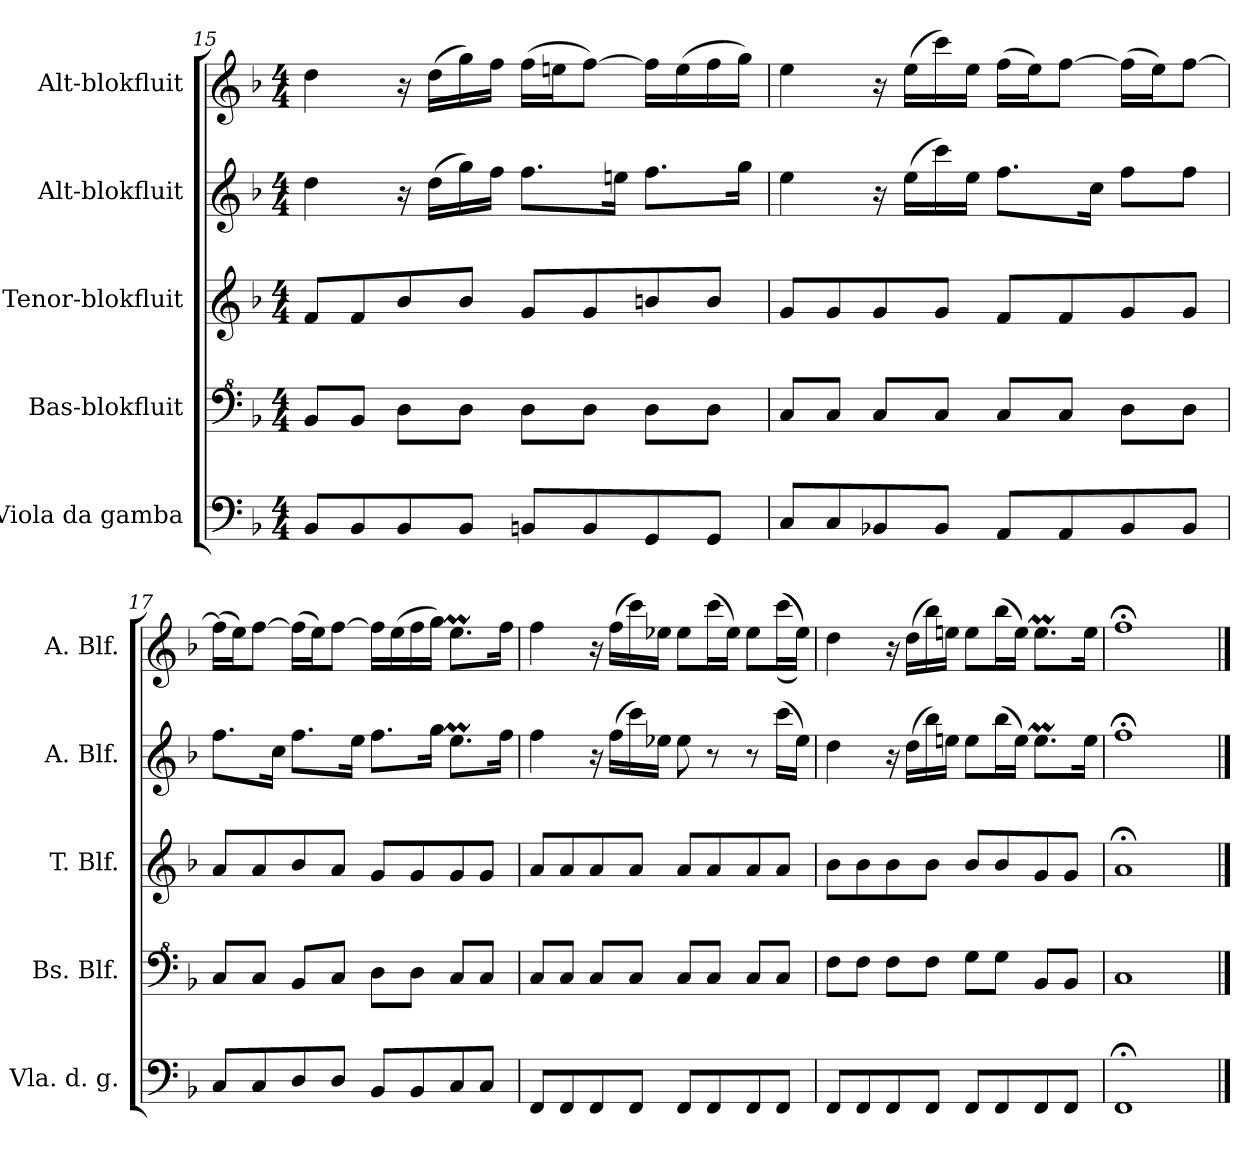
**kern	**kern	**kern	**kern	**kern
*part5	*part4	*part3	*part2	*part1
*staff5	*staff4	*staff3	*staff2	*staff1
*I"Viola da gamba	*I"Bas-blokfluit	*I"Tenor-blokfluit	*I"Alt-blokfluit	*I"Alt-blokfluit
*I'Vla. d. g.	*I'Bs. Blf.	*I'T. Blf.	*I'A. Blf.	*I'A. Blf.
!!LO:LB:g=z
*clefF4	*clefF^4	*clefG2	*clefG2	*clefG2
*k[b-]	*k[b-]	*k[b-]	*k[b-]	*k[b-]
*M4/4	*M4/4	*M4/4	*M4/4	*M4/4
=15	=15	=15	=15	=15
8BB-/L	8B-/L	8f/L	4dd\	4dd\
8BB-/	8B-/J	8f/	.	.
8BB-/	8d\L	8b-/	16r	16r
.	.	.	(16dd\LL	(16dd\LL
8BB-/J	8d\J	8b-/J	16gg\)	16gg\)
.	.	.	16ff\JJ	16ff\JJ
8BBn/L	8d\L	8g/L	8.ff\L	(16ff\LL
.	.	.	.	16een\J
8BB/	8d\J	8g/	.	[8ff\J)
.	.	.	16een\Jk	.
8GG/	8d\L	8bn/	8.ff\L	16ff\LL]
.	.	.	.	(16ee\
8GG/J	8d\J	8b/J	.	16ff\
.	.	.	16gg\Jk	16gg\JJ)
=16	=16	=16	=16	=16
8C/L	8c/L	8g/L	4ee\	4ee\
8C/	8c/J	8g/	.	.
8BB-X/	8c/L	8g/	16r	16r
.	.	.	(16ee\LL	(16ee\LL
8BB-/J	8c/J	8g/J	16ccc\)	16ccc\)
.	.	.	16ee\JJ	16ee\JJ
8AA/L	8c/L	8f/L	8.ff\L	(16ff\LL
.	.	.	.	16ee\J)
8AA/	8c/J	8f/	.	[8ff\J
.	.	.	16cc\Jk	.
8BB-/	8d\L	8g/	8ff\L	(16ff\LL]
.	.	.	.	16ee\J)
8BB-/J	8d\J	8g/J	8ff\J	[8ff\J
=17	=17	=17	=17	=17
8C/L	8c/L	8a/L	8.ff\L	(16ff\LL]
.	.	.	.	16ee\J)
8C/	8c/J	8a/	.	[8ff\J
.	.	.	16cc\Jk	.
8D/	8B-/L	8b-/	8.ff\L	(16ff\LL]
.	.	.	.	16ee\J)
8D/J	8c/J	8a/J	.	[8ff\J
.	.	.	16ee\Jk	.
8BB-/L	8d\L	8g/L	8.ff\L	16ff\LL]
.	.	.	.	(16ee\
8BB-/	8d\J	8g/	.	16ff\
.	.	.	16gg\Jk	16gg\JJ)
8C/	8c/L	8g/	8.eem\L	8.eem\L
8C/J	8c/J	8g/J	.	.
.	.	.	16ff\Jk	16ff\Jk
!!LO:PB:g=z
=18	=18	=18	=18	=18
8FF/L	8c/L	8a/L	4ff\	4ff\
8FF/	8c/J	8a/	.	.
8FF/	8c/L	8a/	16r	16r
.	.	.	(16ff\LL	(16ff\LL
8FF/J	8c/J	8a/J	16ccc\)	16ccc\)
.	.	.	16ee-X\JJ	16ee-X\JJ
8FF/L	8c/L	8a/L	8ee-\	8ee-\L
8FF/	8c/J	8a/	8r	(16ccc\L
.	.	.	.	16ee-\JJ)
8FF/	8c/L	8a/	8r	8ee-\L
8FF/J	8c/J	8a/J	(16ccc\LL	(((16ccc\L
.	.	.	16ee-\JJ)	16ee-\JJ)))
=19	=19	=19	=19	=19
8FF/L	8f\L	8b-\L	4dd\	4dd\
8FF/	8f\J	8b-\	.	.
8FF/	8f\L	8b-\	16r	16r
.	.	.	(16dd\LL	(16dd\LL
8FF/J	8f\J	8b-\J	16bb-\)	16bb-\)
.	.	.	16een\JJ	16een\JJ
8FF/L	8g\L	8b-/L	8ee\L	8ee\L
8FF/	8g\J	8b-/	(16bb-\L	(16bb-\L
.	.	.	16ee\JJ)	16ee\JJ)
8FF/	8B-/L	8g/	8.eem\L	8.eem\L
8FF/J	8B-/J	8g/J	.	.
.	.	.	16ee\Jk	16ee\Jk
=20	=20	=20	=20	=20
1FF;<	1c	1a;<	1ff;<	1ff;<
==	==	==	==	==
*-	*-	*-	*-	*-
